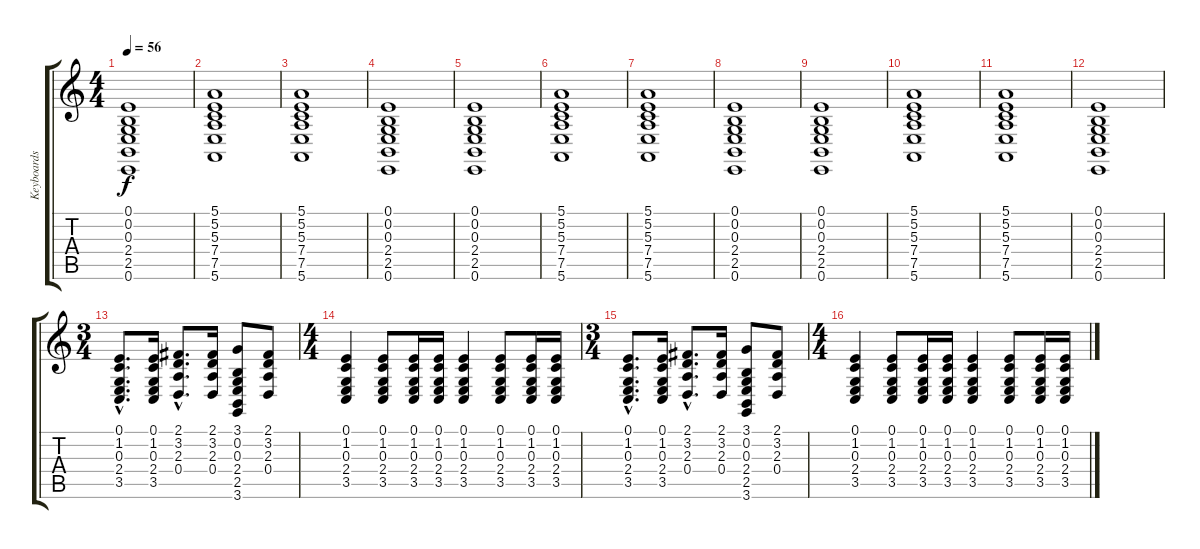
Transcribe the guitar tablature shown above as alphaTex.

\track ("Keyboards" "Keyboards") {instrument drawbarorgan}
\staff {score tabs}
\tuning (E4 B3 G3 D3 A2 E2) {hide}
\ts (4 4)
\tempo 56
\clef g2
\ks c
(0.1 0.2 0.3 2.4 2.5 0.6).1{dy f} |
(5.1 5.2 5.3 7.4 7.5 5.6).1 |
(5.1 5.2 5.3 7.4 7.5 5.6).1 |
(0.1 0.2 0.3 2.4 2.5 0.6).1 |
(0.1 0.2 0.3 2.4 2.5 0.6).1 |
(5.1 5.2 5.3 7.4 7.5 5.6).1 |
(5.1 5.2 5.3 7.4 7.5 5.6).1 |
(0.1 0.2 0.3 2.4 2.5 0.6).1 |
(0.1 0.2 0.3 2.4 2.5 0.6).1 |
(5.1 5.2 5.3 7.4 7.5 5.6).1 |
(5.1 5.2 5.3 7.4 7.5 5.6).1 |
(0.1 0.2 0.3 2.4 2.5 0.6).1 |
\ts (3 4)
(0.1{hac} 1.2{hac} 0.3{hac} 2.4{hac} 3.5{hac}).8{d} (0.1 1.2 0.3 2.4 3.5).16 (2.1{hac} 3.2{hac} 2.3{hac} 0.4{hac}).8{d} (2.1 3.2 2.3 0.4).16 (3.1 0.2 0.3 2.4 2.5 3.6).8 (2.1 3.2 2.3 0.4).8 |
\ts (4 4)
(0.1 1.2 0.3 2.4 3.5).4 (0.1 1.2 0.3 2.4 3.5).8 (0.1 1.2 0.3 2.4 3.5).16 (0.1 1.2 0.3 2.4 3.5).16 (0.1 1.2 0.3 2.4 3.5).4 (0.1 1.2 0.3 2.4 3.5).8 (0.1 1.2 0.3 2.4 3.5).16 (0.1 1.2 0.3 2.4 3.5).16 |
\ts (3 4)
(0.1{hac} 1.2{hac} 0.3{hac} 2.4{hac} 3.5{hac}).8{d} (0.1 1.2 0.3 2.4 3.5).16 (2.1{hac} 3.2{hac} 2.3{hac} 0.4{hac}).8{d} (2.1 3.2 2.3 0.4).16 (3.1 0.2 0.3 2.4 2.5 3.6).8 (2.1 3.2 2.3 0.4).8 |
\ts (4 4)
(0.1 1.2 0.3 2.4 3.5).4 (0.1 1.2 0.3 2.4 3.5).8 (0.1 1.2 0.3 2.4 3.5).16 (0.1 1.2 0.3 2.4 3.5).16 (0.1 1.2 0.3 2.4 3.5).4 (0.1 1.2 0.3 2.4 3.5).8 (0.1 1.2 0.3 2.4 3.5).16 (0.1 1.2 0.3 2.4 3.5).16
